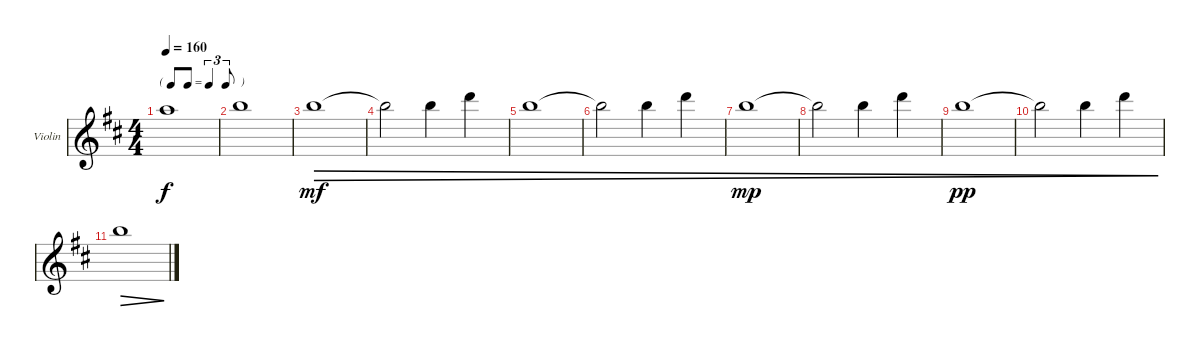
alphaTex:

\defaultSystemsLayout 4
\bracketExtendMode groupsimilarinstruments
\firstSystemTrackNameOrientation horizontal
\otherSystemsTrackNameOrientation horizontal
\track ("Violin" "Violin") {instrument violin}
\staff {score}
\tuning (E5 A4 D4 G3)
\ts (4 4)
\tf triplet8th
\tempo 160
\clef g2
\ks bminor
12.2{t}.1{dy f} |
14.2.1 |
7.1.1{dec dy mf} |
7.1{t}.2{dec} 7.1.4{dec} 10.1.4{dec} |
7.1.1{dec} |
7.1{t}.2{dec} 7.1.4{dec} 10.1.4{dec} |
7.1.1{dec dy mp} |
7.1{t}.2{dec} 7.1.4{dec} 10.1.4{dec} |
7.1.1{dec dy pp} |
7.1{t}.2{dec} 7.1.4{dec} 10.1.4{dec} |
7.1.1{dec}
